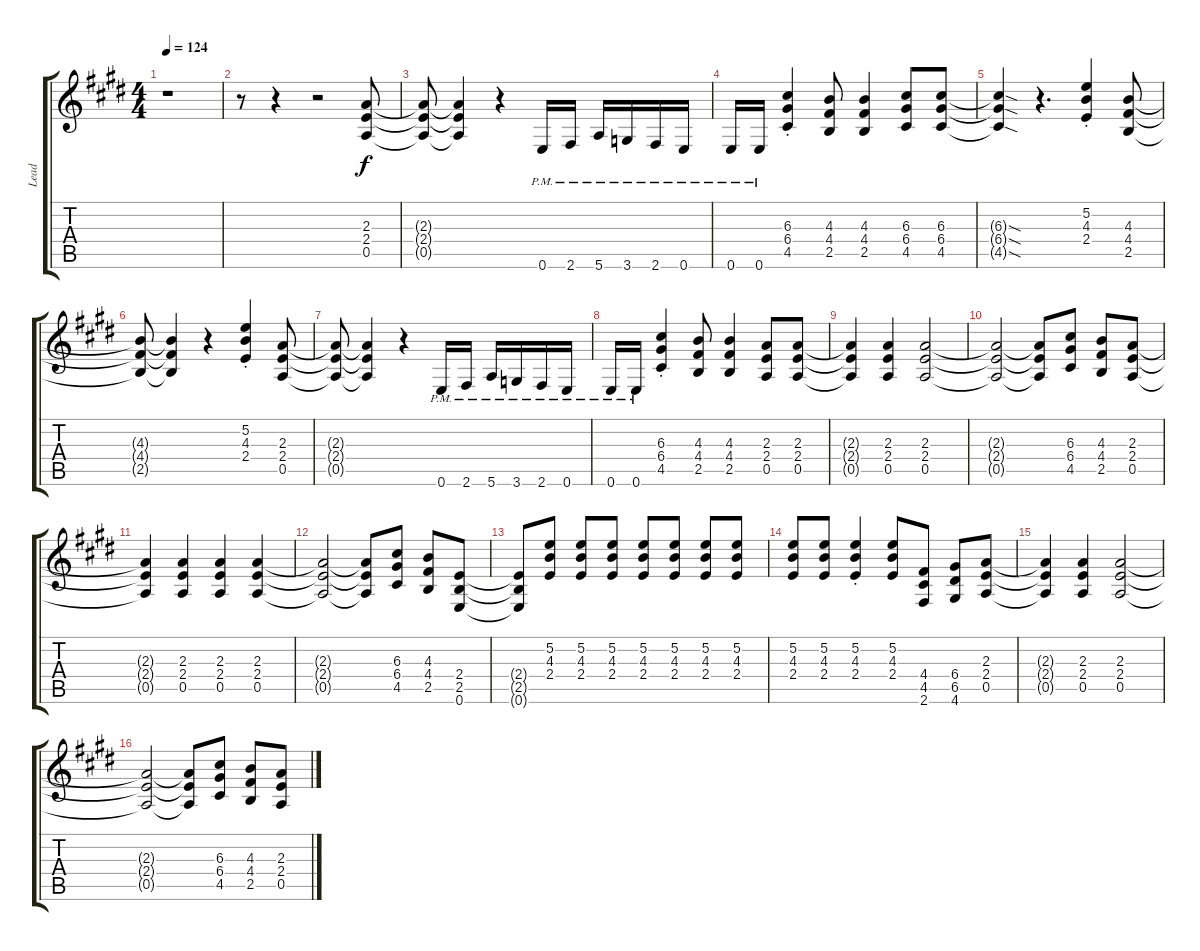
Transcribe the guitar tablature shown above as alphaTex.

\track ("Lead" "Lead") {instrument distortionguitar}
\staff {score tabs}
\tuning (E4 B3 G3 D3 A2 E2) {hide}
\ts (4 4)
\tempo 124
\clef g2
\ks e
r.1{dy f instrument distortionguitar} |
\ks c#minor
r.8 r.4 r.2 (2.3 2.4 0.5).8 |
(2.3{t} 2.4{t} 0.5{t}).8 (2.3{t} 2.4{t} 0.5{t}).4 r.4 0.6{pm}.16 2.6{pm}.16 5.6{pm}.16 3.6{pm}.16 2.6{pm}.16 0.6{pm}.16 |
0.6{pm}.16 0.6{pm}.16 (6.3{st} 6.4{st} 4.5{st}).4 (4.3 4.4 2.5).8 (4.3 4.4 2.5).4 (6.3 6.4 4.5).8 (6.3 6.4 4.5).8 |
\ks e
(6.3{sod t} 6.4{sod t} 4.5{sod t}).4 r.4{d} (5.2{st} 4.3{st} 2.4{st}).4 (4.3 4.4 2.5).8 |
\ks c#minor
(4.3{t} 4.4{t} 2.5{t}).8 (4.3{t} 4.4{t} 2.5{t}).4 r.4 (5.2{st} 4.3{st} 2.4{st}).4 (2.3 2.4 0.5).8 |
(2.3{t} 2.4{t} 0.5{t}).8 (2.3{t} 2.4{t} 0.5{t}).4 r.4 0.6{pm}.16 2.6{pm}.16 5.6{pm}.16 3.6{pm}.16 2.6{pm}.16 0.6{pm}.16 |
0.6{pm}.16 0.6{pm}.16 (6.3{st} 6.4{st} 4.5{st}).4 (4.3 4.4 2.5).8 (4.3 4.4 2.5).4 (2.3 2.4 0.5).8 (2.3 2.4 0.5).8 |
\ks e
(2.3{t} 2.4{t} 0.5{t}).4 (2.3 2.4 0.5).4 (2.3 2.4 0.5).2 |
\ks c#minor
(2.3{t} 2.4{t} 0.5{t}).2 (2.3{t} 2.4{t} 0.5{t}).8 (6.3 6.4 4.5).8 (4.3 4.4 2.5).8 (2.3 2.4 0.5).8 |
(2.3{t} 2.4{t} 0.5{t}).4 (2.3 2.4 0.5).4 (2.3 2.4 0.5).4 (2.3 2.4 0.5).4 |
(2.3{t} 2.4{t} 0.5{t}).2 (2.3{t} 2.4{t} 0.5{t}).8 (6.3 6.4 4.5).8 (4.3 4.4 2.5).8 (2.4 2.5 0.6).8 |
\ks e
(2.4{t} 2.5{t} 0.6{t}).8 (5.2 4.3 2.4).8 (5.2 4.3 2.4).8 (5.2 4.3 2.4).8 (5.2 4.3 2.4).8 (5.2 4.3 2.4).8 (5.2 4.3 2.4).8 (5.2 4.3 2.4).8 |
\ks c#minor
(5.2 4.3 2.4).8 (5.2 4.3 2.4).8 (5.2{st} 4.3{st} 2.4{st}).4 (5.2 4.3 2.4).8 (4.4 4.5 2.6).8 (6.4 6.5 4.6).8 (2.3 2.4 0.5).8 |
(2.3{t} 2.4{t} 0.5{t}).4 (2.3 2.4 0.5).4 (2.3 2.4 0.5).2 |
(2.3{t} 2.4{t} 0.5{t}).2 (2.3{t} 2.4{t} 0.5{t}).8 (6.3 6.4 4.5).8 (4.3 4.4 2.5).8 (2.3 2.4 0.5).8
